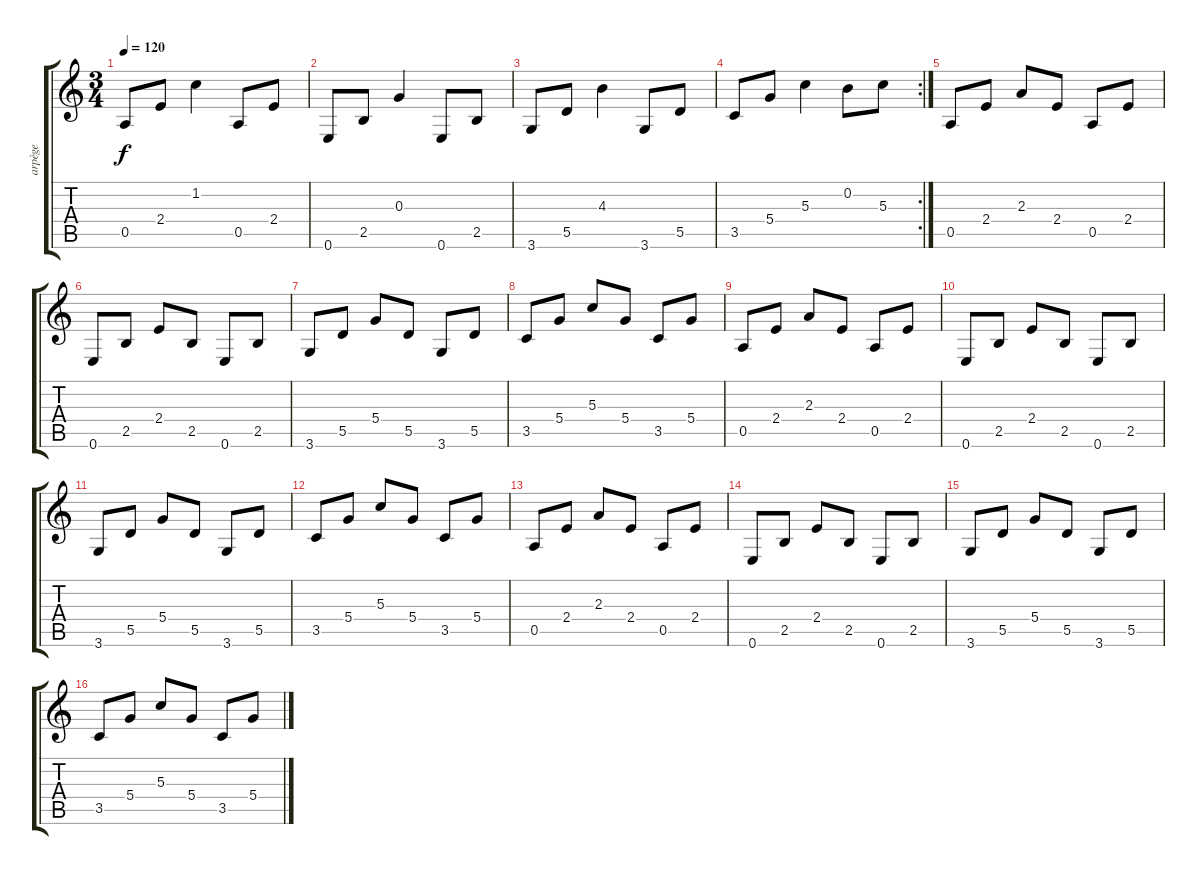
\track ("arpège" "arpège") {instrument acousticguitarnylon}
\staff {score tabs}
\tuning (E4 B3 G3 D3 A2 E2) {hide}
\ts (3 4)
\tempo 120
\clef g2
\ks c
0.5.8{dy f} 2.4.8 1.2.4 0.5.8 2.4.8 |
0.6.8 2.5.8 0.3.4 0.6.8 2.5.8 |
3.6.8 5.5.8 4.3.4 3.6.8 5.5.8 |
\rc 2
3.5.8 5.4.8 5.3.4 0.2.8 5.3.8 |
0.5.8 2.4.8 2.3.8 2.4.8 0.5.8 2.4.8 |
0.6.8 2.5.8 2.4.8 2.5.8 0.6.8 2.5.8 |
3.6.8 5.5.8 5.4.8 5.5.8 3.6.8 5.5.8 |
3.5.8 5.4.8 5.3.8 5.4.8 3.5.8 5.4.8 |
0.5.8 2.4.8 2.3.8 2.4.8 0.5.8 2.4.8 |
0.6.8 2.5.8 2.4.8 2.5.8 0.6.8 2.5.8 |
3.6.8 5.5.8 5.4.8 5.5.8 3.6.8 5.5.8 |
3.5.8 5.4.8 5.3.8 5.4.8 3.5.8 5.4.8 |
0.5.8 2.4.8 2.3.8 2.4.8 0.5.8 2.4.8 |
0.6.8 2.5.8 2.4.8 2.5.8 0.6.8 2.5.8 |
3.6.8 5.5.8 5.4.8 5.5.8 3.6.8 5.5.8 |
3.5.8 5.4.8 5.3.8 5.4.8 3.5.8 5.4.8
